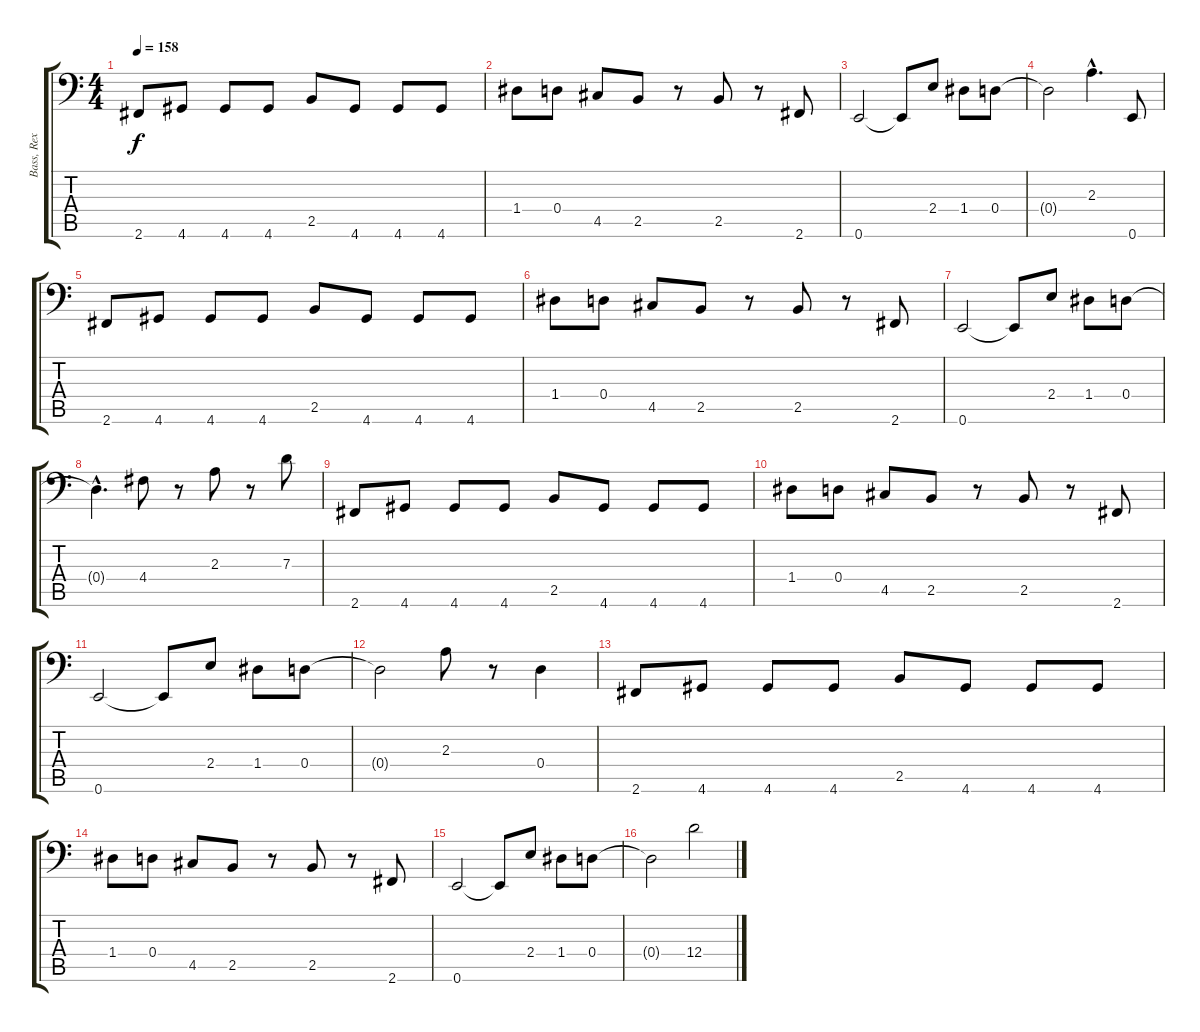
\track ("Bass, Rex" "Bass, Rex") {instrument electricbasspick}
\staff {score tabs}
\tuning (E3 B2 G2 D2 A1 E1) {hide}
\ts (4 4)
\tempo 158
\clef f4
\ks c
2.6.8{dy f} 4.6.8 4.6.8 4.6.8 2.5.8 4.6.8 4.6.8 4.6.8 |
1.4.8 0.4.8 4.5.8 2.5.8 r.8 2.5.8 r.8 2.6.8 |
0.6.2 0.6{t}.8 2.4.8 1.4.8 0.4.8 |
0.4{t}.2 2.3{hac}.4{d} 0.6.8 |
2.6.8 4.6.8 4.6.8 4.6.8 2.5.8 4.6.8 4.6.8 4.6.8 |
1.4.8 0.4.8 4.5.8 2.5.8 r.8 2.5.8 r.8 2.6.8 |
0.6.2 0.6{t}.8 2.4.8 1.4.8 0.4.8 |
0.4{hac t}.4{d} 4.4.8 r.8 2.3.8 r.8 7.3.8 |
2.6.8 4.6.8 4.6.8 4.6.8 2.5.8 4.6.8 4.6.8 4.6.8 |
1.4.8 0.4.8 4.5.8 2.5.8 r.8 2.5.8 r.8 2.6.8 |
0.6.2 0.6{t}.8 2.4.8 1.4.8 0.4.8 |
0.4{t}.2 2.3.8 r.8 0.4.4 |
2.6.8 4.6.8 4.6.8 4.6.8 2.5.8 4.6.8 4.6.8 4.6.8 |
1.4.8 0.4.8 4.5.8 2.5.8 r.8 2.5.8 r.8 2.6.8 |
0.6.2 0.6{t}.8 2.4.8 1.4.8 0.4.8 |
0.4{t}.2 12.4{ss}.2
